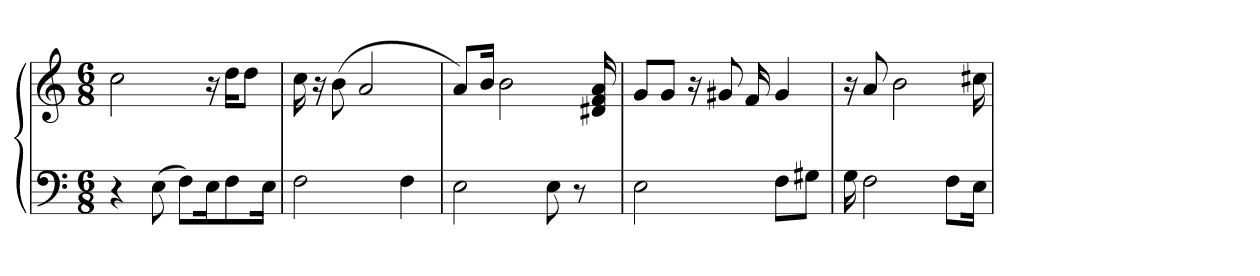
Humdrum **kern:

**kern	**kern
*part1	*part1
*staff2	*staff1
*clefF4	*clefG2
*k[]	*k[]
*M6/8	*M6/8
=1	=1
4r	2cc
(8E	.
8F\L)	.
16E\K	16r
8F\	16dd\KL
.	8dd\J
16E\Jk	.
=2	=2
2F	16cc
.	16r
.	(8b
.	2a
4F	.
=3	=3
2E	8a/L)
.	16b/Jk
.	2b
8E	.
8r	.
.	16d#X 16f 16a
=4	=4
2E	8g/L
.	8g/J
.	16r
.	8g#X
.	16f
8F\L	4g#
8G#X\J	.
=5	=5
16G	16r
2F	8a
.	2b
8F\L	.
16E\Jk	16cc#X
=	=
*-	*-
